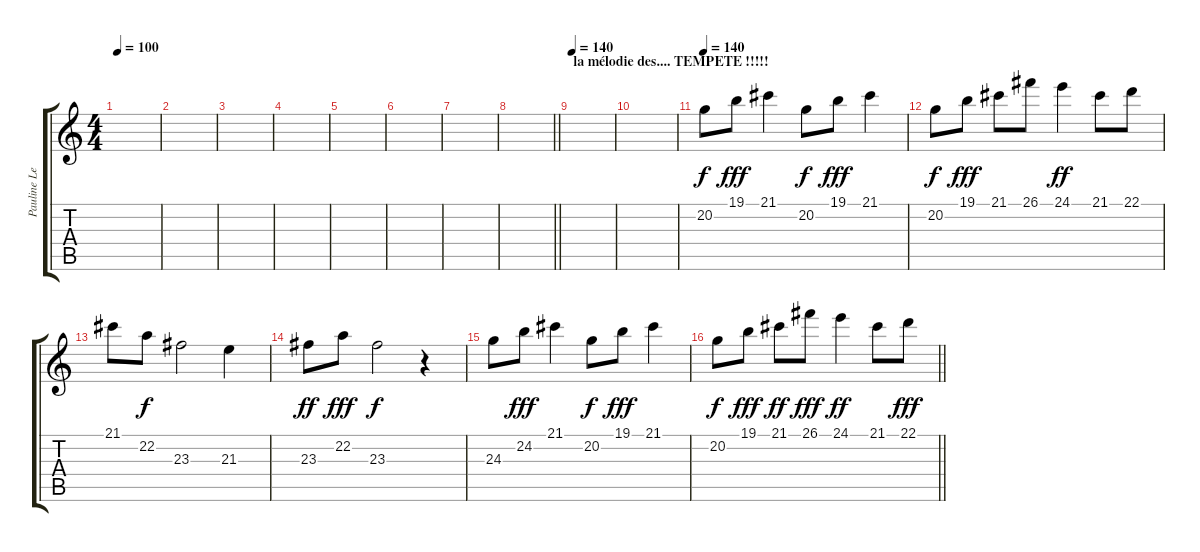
\track ("Pauline Lead" "Pauline Le") {instrument lead1square}
\staff {score tabs}
\tuning (E4 B3 G3 D3 A2 E2) {hide}
\ts (4 4)
\tempo 100
\clef g2
\ks c
|
|
|
|
|
|
|
\barLineRight lightlight
|
\section ("" "la mélodie des.... TEMPETE !!!!!")
\tempo 140
|
|
\tempo 140
20.2.8 19.1.8{dy fff} 21.1.4 20.2.8{dy f} 19.1.8{dy fff} 21.1.4 |
20.2.8{dy f} 19.1.8{dy fff} 21.1.8 26.1.8 24.1.4{dy ff} 21.1.8 22.1.8 |
21.1.8 22.2.8{dy f} 23.3.2 21.3.4 |
23.3.8{dy ff} 22.2.8{dy fff} 23.3.2{dy f} r.4 |
24.3.8 24.2.8{dy fff} 21.1.4 20.2.8{dy f} 19.1.8{dy fff} 21.1.4 |
\barLineRight lightlight
20.2.8{dy f} 19.1.8{dy fff} 21.1.8{dy ff} 26.1.8{dy fff} 24.1.4{dy ff} 21.1.8 22.1.8{dy fff}
